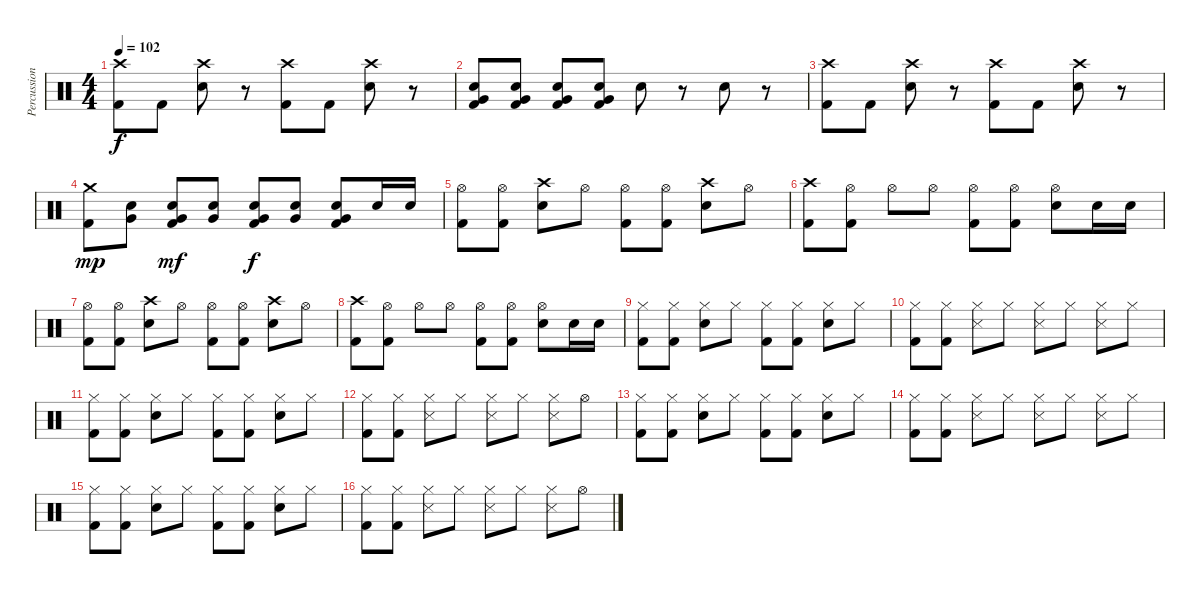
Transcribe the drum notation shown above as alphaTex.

\track ("Percussion" "Percussion") {instrument percussion}
\staff {score}
\articulation defaults
\ts (4 4)
\tempo 102
\clef neutral
\ks c
("Crash high (hit)" "Kick (hit) 2").8{dy f} "Kick (hit) 2".8 ("Crash high (hit)" "Snare (hit) 2").8 r.8 ("Crash high (hit)" "Kick (hit) 2").8 "Kick (hit) 2".8 ("Crash high (hit)" "Snare (hit) 2").8 r.8 |
("Very Low Tom (hit)" "Snare (hit) 2" "Kick (hit) 2").8 ("Very Low Tom (hit)" "Snare (hit) 2" "Kick (hit) 2").8 ("Very Low Tom (hit)" "Snare (hit) 2" "Kick (hit) 2").8 ("Very Low Tom (hit)" "Snare (hit) 2" "Kick (hit) 2").8 "Snare (hit) 2".8 r.8 "Snare (hit) 2".8 r.8 |
("Crash high (hit)" "Kick (hit) 2").8 "Kick (hit) 2".8 ("Crash high (hit)" "Snare (hit) 2").8 r.8 ("Crash high (hit)" "Kick (hit) 2").8 "Kick (hit) 2".8 ("Crash high (hit)" "Snare (hit) 2").8 r.8 |
("Crash medium (hit)" "Kick (hit) 2").8{dy mp} ("Snare (hit) 2" "Very Low Tom (hit)").8 ("Snare (hit) 2" "Very Low Tom (hit)" "Kick (hit) 2").8{dy mf} ("Snare (hit) 2" "Very Low Tom (hit)").8 ("Snare (hit) 2" "Very Low Tom (hit)" "Kick (hit) 2").8{dy f} ("Snare (hit) 2" "Very Low Tom (hit)").8 ("Snare (hit) 2" "Very Low Tom (hit)" "Kick (hit) 2").8 "Snare (hit) 2".16 "Snare (hit) 2".16 |
("Hi-Hat (open)" "Kick (hit) 2").8 ("Hi-Hat (open)" "Kick (hit) 2").8 ("Crash high (hit)" "Snare (hit) 2").8 "Hi-Hat (open)".8 ("Hi-Hat (open)" "Kick (hit) 2").8 ("Hi-Hat (open)" "Kick (hit) 2").8 ("Crash high (hit)" "Snare (hit) 2").8 "Hi-Hat (open)".8 |
("Crash high (hit)" "Kick (hit) 2").8 ("Hi-Hat (open)" "Kick (hit) 2").8 "Hi-Hat (open)".8 "Hi-Hat (open)".8 ("Hi-Hat (open)" "Kick (hit) 2").8 ("Hi-Hat (open)" "Kick (hit) 2").8 ("Hi-Hat (open)" "Snare (hit) 2").8 "Snare (hit) 2".16 "Snare (hit) 2".16 |
("Hi-Hat (open)" "Kick (hit) 2").8 ("Hi-Hat (open)" "Kick (hit) 2").8 ("Crash high (hit)" "Snare (hit) 2").8 "Hi-Hat (open)".8 ("Hi-Hat (open)" "Kick (hit) 2").8 ("Hi-Hat (open)" "Kick (hit) 2").8 ("Crash high (hit)" "Snare (hit) 2").8 "Hi-Hat (open)".8 |
("Crash high (hit)" "Kick (hit) 2").8 ("Hi-Hat (open)" "Kick (hit) 2").8 "Hi-Hat (open)".8 "Hi-Hat (open)".8 ("Hi-Hat (open)" "Kick (hit) 2").8 ("Hi-Hat (open)" "Kick (hit) 2").8 ("Hi-Hat (open)" "Snare (hit) 2").8 "Snare (hit) 2".16 "Snare (hit) 2".16 |
("Hi-Hat (closed)" "Kick (hit) 2").8 ("Hi-Hat (closed)" "Kick (hit) 2").8 ("Hi-Hat (closed)" "Snare (hit) 2").8 "Hi-Hat (closed)".8 ("Hi-Hat (closed)" "Kick (hit) 2").8 ("Hi-Hat (closed)" "Kick (hit) 2").8 ("Hi-Hat (closed)" "Snare (hit) 2").8 "Hi-Hat (closed)".8 |
("Hi-Hat (closed)" "Kick (hit) 2").8 ("Hi-Hat (closed)" "Kick (hit) 2").8 ("Hi-Hat (closed)" "Metronome (hit)").8 "Hi-Hat (closed)".8 ("Hi-Hat (closed)" "Metronome (hit)").8 "Hi-Hat (closed)".8 ("Hi-Hat (closed)" "Metronome (hit)").8 "Hi-Hat (closed)".8 |
("Hi-Hat (closed)" "Kick (hit) 2").8 ("Hi-Hat (closed)" "Kick (hit) 2").8 ("Hi-Hat (closed)" "Snare (hit) 2").8 "Hi-Hat (closed)".8 ("Hi-Hat (closed)" "Kick (hit) 2").8 ("Hi-Hat (closed)" "Kick (hit) 2").8 ("Hi-Hat (closed)" "Snare (hit) 2").8 "Hi-Hat (closed)".8 |
("Hi-Hat (closed)" "Kick (hit) 2").8 ("Hi-Hat (closed)" "Kick (hit) 2").8 ("Hi-Hat (closed)" "Metronome (hit)").8 "Hi-Hat (closed)".8 ("Hi-Hat (closed)" "Metronome (hit)").8 "Hi-Hat (closed)".8 ("Hi-Hat (closed)" "Metronome (hit)").8 "Hi-Hat (open)".8 |
("Hi-Hat (closed)" "Kick (hit) 2").8 ("Hi-Hat (closed)" "Kick (hit) 2").8 ("Hi-Hat (closed)" "Snare (hit) 2").8 "Hi-Hat (closed)".8 ("Hi-Hat (closed)" "Kick (hit) 2").8 ("Hi-Hat (closed)" "Kick (hit) 2").8 ("Hi-Hat (closed)" "Snare (hit) 2").8 "Hi-Hat (closed)".8 |
("Hi-Hat (closed)" "Kick (hit) 2").8 ("Hi-Hat (closed)" "Kick (hit) 2").8 ("Hi-Hat (closed)" "Metronome (hit)").8 "Hi-Hat (closed)".8 ("Hi-Hat (closed)" "Metronome (hit)").8 "Hi-Hat (closed)".8 ("Hi-Hat (closed)" "Metronome (hit)").8 "Hi-Hat (closed)".8 |
("Hi-Hat (closed)" "Kick (hit) 2").8 ("Hi-Hat (closed)" "Kick (hit) 2").8 ("Hi-Hat (closed)" "Snare (hit) 2").8 "Hi-Hat (closed)".8 ("Hi-Hat (closed)" "Kick (hit) 2").8 ("Hi-Hat (closed)" "Kick (hit) 2").8 ("Hi-Hat (closed)" "Snare (hit) 2").8 "Hi-Hat (closed)".8 |
("Hi-Hat (closed)" "Kick (hit) 2").8 ("Hi-Hat (closed)" "Kick (hit) 2").8 ("Hi-Hat (closed)" "Metronome (hit)").8 "Hi-Hat (closed)".8 ("Hi-Hat (closed)" "Metronome (hit)").8 "Hi-Hat (closed)".8 ("Hi-Hat (closed)" "Metronome (hit)").8 "Hi-Hat (open)".8
